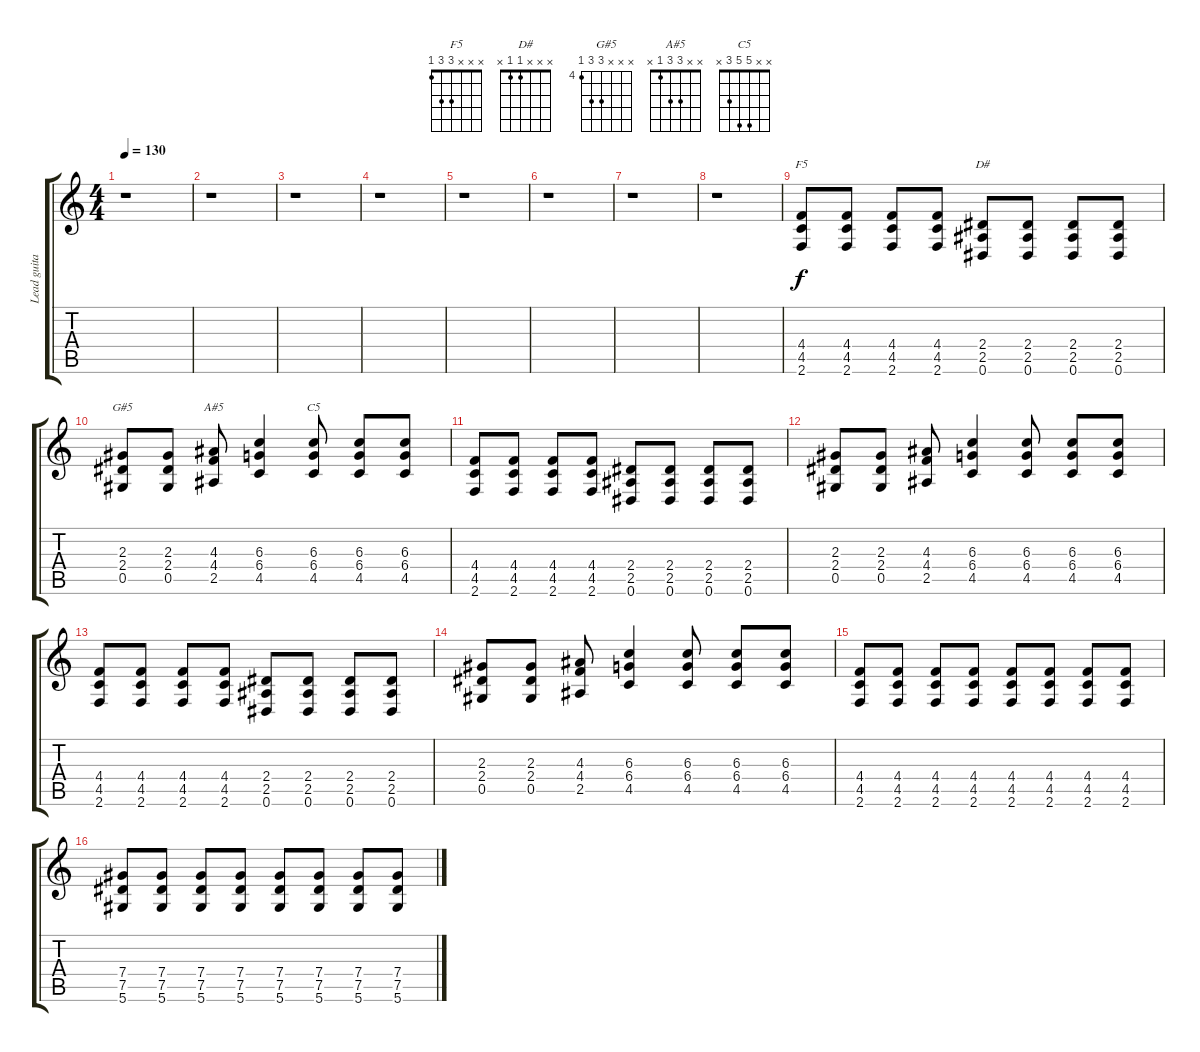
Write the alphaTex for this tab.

\track ("Lead guitar (distortion)" "Lead guita") {instrument overdrivenguitar}
\staff {score tabs}
\tuning (Eb4 Bb3 Gb3 Db3 Ab2 Eb2) {hide}
\chord ("F5" x x x 3 3 1)
\chord ("D#" x x x 1 1 x)
\chord ("G#5" x x x 6 6 4) {firstfret 4}
\chord ("A#5" x x 3 3 1 x)
\chord ("C5" x x 5 5 3 x)
\ts (4 4)
\tempo 130
\clef g2
\ks c
r.1{dy f} |
r.1 |
r.1 |
r.1 |
r.1 |
r.1 |
r.1 |
r.1 |
(4.4 4.5 2.6).8{ch "F5"} (4.4 4.5 2.6).8 (4.4 4.5 2.6).8 (4.4 4.5 2.6).8 (2.4 2.5 0.6).8{ch "D#"} (2.4 2.5 0.6).8 (2.4 2.5 0.6).8 (2.4 2.5 0.6).8 |
(2.3 2.4 0.5).8{ch "G#5"} (2.3 2.4 0.5).8 (4.3 4.4 2.5).8{ch "A#5"} (6.3 6.4 4.5).4 (6.3 6.4 4.5).8{ch "C5"} (6.3 6.4 4.5).8 (6.3 6.4 4.5).8 |
(4.4 4.5 2.6).8 (4.4 4.5 2.6).8 (4.4 4.5 2.6).8 (4.4 4.5 2.6).8 (2.4 2.5 0.6).8 (2.4 2.5 0.6).8 (2.4 2.5 0.6).8 (2.4 2.5 0.6).8 |
(2.3 2.4 0.5).8 (2.3 2.4 0.5).8 (4.3 4.4 2.5).8 (6.3 6.4 4.5).4 (6.3 6.4 4.5).8 (6.3 6.4 4.5).8 (6.3 6.4 4.5).8 |
(4.4 4.5 2.6).8 (4.4 4.5 2.6).8 (4.4 4.5 2.6).8 (4.4 4.5 2.6).8 (2.4 2.5 0.6).8 (2.4 2.5 0.6).8 (2.4 2.5 0.6).8 (2.4 2.5 0.6).8 |
(2.3 2.4 0.5).8 (2.3 2.4 0.5).8 (4.3 4.4 2.5).8 (6.3 6.4 4.5).4 (6.3 6.4 4.5).8 (6.3 6.4 4.5).8 (6.3 6.4 4.5).8 |
(4.4 4.5 2.6).8 (4.4 4.5 2.6).8 (4.4 4.5 2.6).8 (4.4 4.5 2.6).8 (4.4 4.5 2.6).8 (4.4 4.5 2.6).8 (4.4 4.5 2.6).8 (4.4 4.5 2.6).8 |
(7.4 7.5 5.6).8 (7.4 7.5 5.6).8 (7.4 7.5 5.6).8 (7.4 7.5 5.6).8 (7.4 7.5 5.6).8 (7.4 7.5 5.6).8 (7.4 7.5 5.6).8 (7.4 7.5 5.6).8
